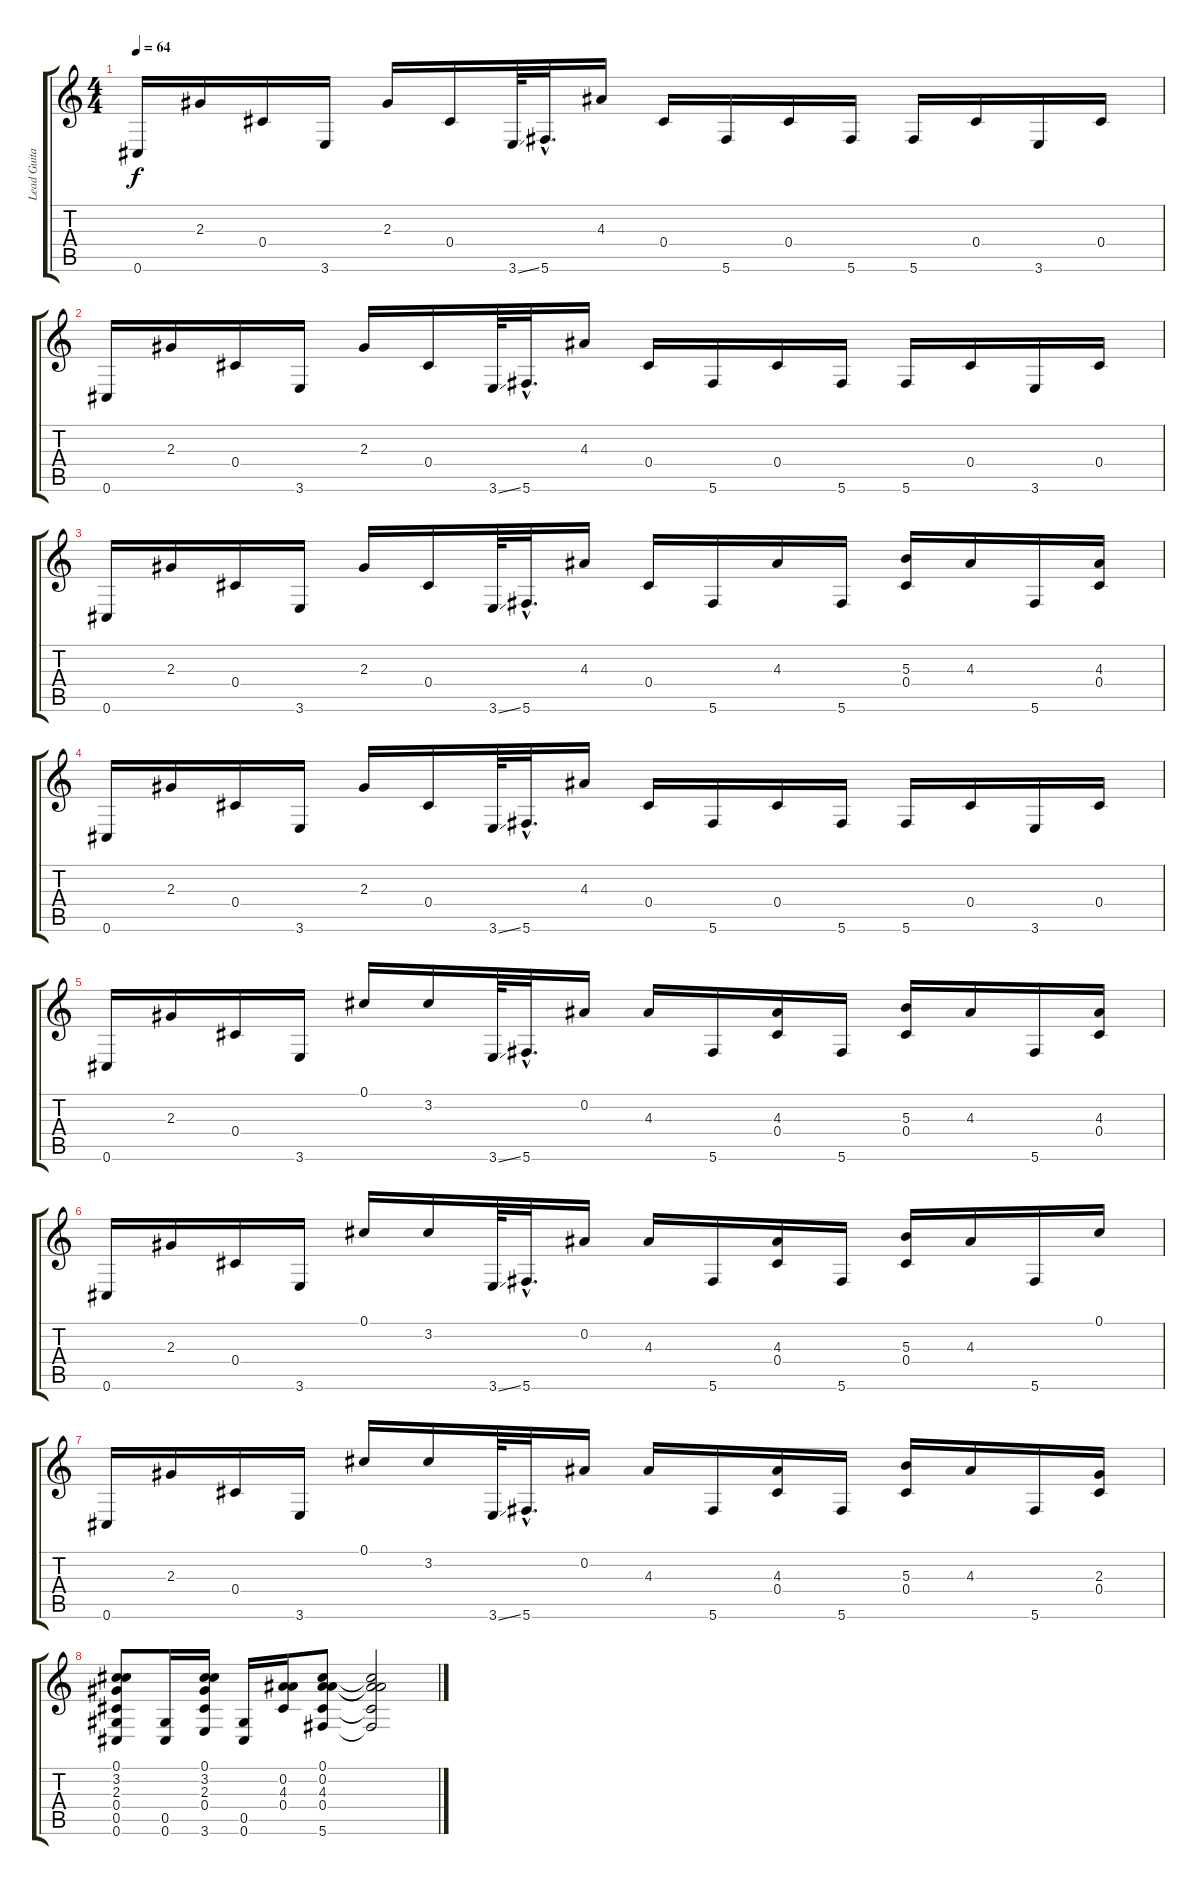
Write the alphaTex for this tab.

\track ("Lead Guitar Acoustic" "Lead Guita") {instrument acousticguitarsteel}
\staff {score tabs}
\tuning (Db4 Bb3 Gb3 Db3 Ab2 Db2) {hide}
\ts (4 4)
\tempo 64
\clef g2
\ks c
0.6.16{dy f} 2.3.16 0.4.16 3.6.16 2.3.16 0.4.16 3.6{ss}.64 5.6{hac}.32{d} 4.3.16 0.4.16 5.6.16 0.4.16 5.6.16 5.6.16 0.4.16 3.6.16 0.4.16 |
0.6.16 2.3.16 0.4.16 3.6.16 2.3.16 0.4.16 3.6{ss}.64 5.6{hac}.32{d} 4.3.16 0.4.16 5.6.16 0.4.16 5.6.16 5.6.16 0.4.16 3.6.16 0.4.16 |
0.6.16 2.3.16 0.4.16 3.6.16 2.3.16 0.4.16 3.6{ss}.64 5.6{hac}.32{d} 4.3.16 0.4.16 5.6.16 4.3.16 5.6.16 (5.3 0.4).16 4.3.16 5.6.16 (4.3 0.4).16 |
0.6.16 2.3.16 0.4.16 3.6.16 2.3.16 0.4.16 3.6{ss}.64 5.6{hac}.32{d} 4.3.16 0.4.16 5.6.16 0.4.16 5.6.16 5.6.16 0.4.16 3.6.16 0.4.16 |
0.6.16 2.3.16 0.4.16 3.6.16 0.1.16 3.2.16 3.6{ss}.64 5.6{hac}.32{d} 0.2.16 4.3.16 5.6.16 (4.3 0.4).16 5.6.16 (5.3 0.4).16 4.3.16 5.6.16 (4.3 0.4).16 |
0.6.16 2.3.16 0.4.16 3.6.16 0.1.16 3.2.16 3.6{ss}.64 5.6{hac}.32{d} 0.2.16 4.3.16 5.6.16 (4.3 0.4).16 5.6.16 (5.3 0.4).16 4.3.16 5.6.16 0.1.16 |
0.6.16 2.3.16 0.4.16 3.6.16 0.1.16 3.2.16 3.6{ss}.64 5.6{hac}.32{d} 0.2.16 4.3.16 5.6.16 (4.3 0.4).16 5.6.16 (5.3 0.4).16 4.3.16 5.6.16 (2.3 0.4).16 |
(0.1 3.2 2.3 0.4 0.5 0.6).8 (0.5 0.6).16 (0.1 3.2 2.3 0.4 3.6).16 (0.5 0.6).16 (0.2 4.3 0.4).16 (0.1 0.2 4.3 0.4 5.6).8 (0.1{t} 0.2{t} 4.3{t} 0.4{t} 5.6{t}).2
